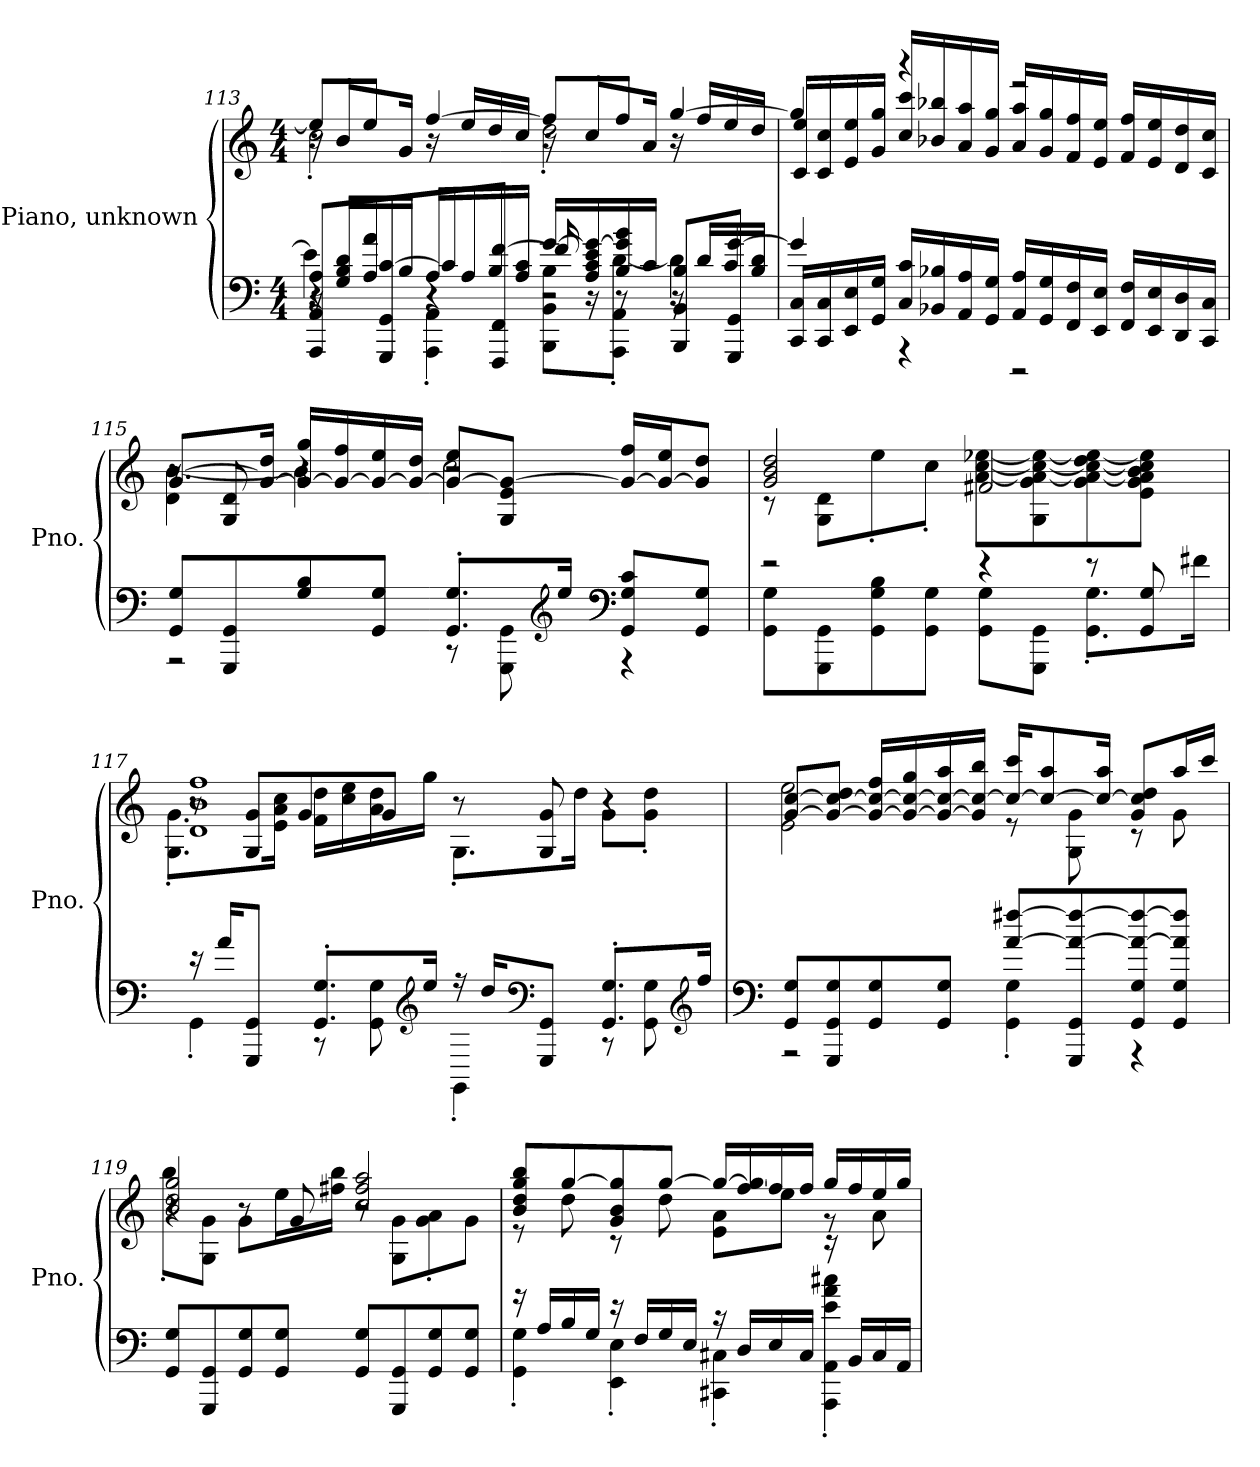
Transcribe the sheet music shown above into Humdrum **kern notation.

**kern	**kern
*part1	*part1
*staff2	*staff1
*I"Piano, unknown	*
*I'Pno.	*
!!LO:PB:g=z
*clefF4	*clefG2
*k[]	*k[]
*M4/4	*M4/4
=113	=113
*^	*^
*	*^	*	*^
*	*	*^	*	*	*
16r	4r	8AAA/ 8AA/ 8A/L	4e\]	8ee/L]	2cc'\	16r
16G/ 16B/ 16d/LL	.	.	.	.	.	8b'/L
16A/ 16a/	.	8GGG/ 8GG/ [8c/	.	8ee/J	.	.
16B/JJ	.	.	.	.	.	16g/Jk
16A/LL	4AAA\' 4AA\'	8c/]	4r	[4ff/	.	16r
16A/	.	.	.	.	.	16ee/LL
16B/	.	8FFF/ 8FF/ [8f/J	.	.	.	16dd/
16A/ 16c/JJ	.	.	.	.	.	16cc/JJ
[16g/LL	8BBB\ 8BB\ 8B\L	16f/]	2r	8ff/L]	2dd'\	16r
16A/ 16c/ 16e/ 16g/_	.	16r	.	.	.	8cc'/L
16B/ 16g/] 16b/	8AAA\' 8AA\' [8d\'J	8r	.	8ff/J	.	.
16c/JJ	.	.	.	.	.	16a/Jk
16r	4d\]	8BBB/ 8BB/ 8B/L	.	[4gg/	.	16r
16d/LL	.	.	.	.	.	16ff/LL
16c/	.	8GGG/ 8GG/ [8g/J	.	.	.	16ee/
16B/ 16d/JJ	.	.	.	.	.	16dd/JJ
*	*v	*v	*v	*	*	*
*	*	*	*v	*v
=114	=114	=114	=114
16CC/ 16C/LL	4g/]	4gg/]	16c/ 16ee/LL
16CC/ 16C/	.	.	16c/ 16cc/
16EE/ 16E/	.	.	16e/ 16ee/
16GG/ 16G/JJ	.	.	16g/ 16gg/JJ
16C/ 16c/LL	4r	4r	16cc/ 16ccc/LL
16BB-X/ 16B-X/	.	.	16b-X/ 16bb-X/
16AA/ 16A/	.	.	16a/ 16aa/
16GG/ 16G/JJ	.	.	16g/ 16gg/JJ
16AA/ 16A/LL	2r	2r	16a/ 16aa/LL
16GG/ 16G/	.	.	16g/ 16gg/
16FF/ 16F/	.	.	16f/ 16ff/
16EE/ 16E/JJ	.	.	16e/ 16ee/JJ
16FF/ 16F/LL	.	.	16f/ 16ff/LL
16EE/ 16E/	.	.	16e/ 16ee/
16DD/ 16D/	.	.	16d/ 16dd/
16CC/ 16C/JJ	.	.	16c/ 16cc/JJ
!!LO:LB:g=z
=115	=115	=115	=115
*	*	*	*^
8GG/ 8G/L	2r	[8.g/L	4d\ [4b\	8r
8GGG/ 8GG/	.	.	.	8G/ 8d/
.	.	16g/_ 16dd/Jk	.	.
8G/ 8B/	.	16g/_ 16gg/LL	4b\]	4r
.	.	16g/_ 16ff/	.	.
8GG/ 8G/J	.	16g/_ 16ee/	.	.
.	.	16g/_ 16dd/JJ	.	.
8.GG/' 8.G/'L	8r	8g/_ 8ee/L	2cc\	2r
.	8GGG\ 8GG\	8G/ 8e/ 8g/_J	.	.
*clefG2	*	*	*	*
16ee/Jk	.	.	.	.
*clefF4	*	*	*	*
8GG/ 8G/ 8c/L	4r	16g/_ 16ff/LL	.	.
.	.	16g/_ 16ee/J	.	.
8GG/ 8G/J	.	8g/] 8dd/J	.	.
*	*	*	*v	*v
=116	=116	=116	=116
2r	8GG\ 8G\L	2g/ 2b/ 2dd/	8r
.	8GGG\ 8GG\	.	8G\ 8d\L
.	8GG\ 8G\ 8B\	.	8ee'\
.	8GG\ 8G\J	.	8cc'\J
4r	8GG\ 8G\L	2f#X/	[8a\ [8cc\ [8ee-X\L
.	8GGG\ 8GG\J	.	8G\ 8g\ 8a\_ 8cc\_ 8ee-\_
8r	8.GG\' 8.G\'L	.	8g\ 8a\_ 8cc\_ 8dd\ 8ee-\_
8GG/ 8G/	.	.	8e\ 8g\ 8a\] 8b\ 8cc\] 8ee-\]J
.	16f#X\Jk	.	.
!!LO:LB:g=z
=117	=117	=117	=117
*	*	*	*^
16r	4GG'\	1d 1b 1ff	8.G\' 8.g\'L	8r
16a/KL	.	.	.	.
8GGG/ 8GG/J	.	.	.	8G/ 8g/L
.	.	.	16e\ 16a\ 16cc\Jk	.
8.GG/' 8.G/'L	8r	.	16f\ 16dd\LL	8g/
.	.	.	16cc\ 16ee\	.
.	8GG\ 8G\	.	16a\ 16dd\	8g/J
*clefG2	*	*	*	*
16ee/Jk	.	.	16gg\JJ	.
16r	4GG'\	.	8.G'\L	8r
16dd/KL	.	.	.	.
*clefF4	*	*	*	*
8GGG/ 8GG/J	.	.	.	8G/ 8g/
.	.	.	16dd\Jk	.
8.GG/' 8.G/'L	8r	.	8g\L	4r
.	8GG\ 8G\	.	8g\' 8dd\'J	.
*clefG2	*	*	*	*
16ff/Jk	.	.	.	.
*	*	*v	*v	*v
=118	=118	=118
*clefF4	*	*
*	*	*^
8GG/ 8G/L	2r	[8g/ [8cc/L	2e\ 2ee\
8GGG/ 8GG/ 8G/	.	8g/_ 8cc/_ 8dd/J	.
8GG/ 8G/	.	16g/_ 16cc/_ 16ff/LL	.
.	.	16g/_ 16cc/_ 16gg/	.
8GG/ 8G/J	.	16g/_ 16cc/_ 16aa/	.
.	.	16g/] 16cc/_ 16bb/JJ	.
[8a/ [8ff#X/L	4GG\' 4G\'	16cc/_ 16ccc/KL	8r
.	.	8cc/_ 8aa/	.
8GGG/ 8GG/ 8a/_ 8ff#/_	.	.	8G\ 8g\
.	.	16cc/_ 16aa/Jk	.
8GG/ 8G/ 8a/_ 8ff#/_	4r	8g/ 8cc/] 8dd/L	8r
8GG/ 8G/ 8a/] 8ff#/]J	.	16aa/L	8g\
.	.	16ccc/JJ	.
*v	*v	*	*
!!LO:LB:g=z
=119	=119	=119
*	*	*^
8GG/ 8G/L	2b/ 2dd/ 2gg/	8bb'\L	4r
8GGG/ 8GG/	.	8G\ 8g\J	.
8GG/ 8G/	.	8g\L	8r
8GG/ 8G/J	.	16ee\L	8g/
.	.	16ff#X\ 16bb\JJ	.
8GG/ 8G/L	2cc/ 2ff#/ 2aa/	8r	2r
8GGG/ 8GG/	.	8G\ 8g\L	.
8GG/ 8G/	.	8g\' 8a\'	.
8GG/ 8G/J	.	8g\J	.
*	*	*v	*v
=120	=120	=120
*^	*	*
16r	4GG\' 4G\'	8b/ 8dd/ 8gg/ 8bb/L	8r
16A/LL	.	.	.
16B/	.	[8gg/	8dd\
16G/JJ	.	.	.
16r	4EE\' 4E\'	8g/ 8b/ 8gg/]	8r
16F/LL	.	.	.
16G/	.	[8gg/J	8dd\
16E/JJ	.	.	.
16r	4CC#X\' 4C#X\'	16gg/LL_	8e\ 8a\L
16D/LL	.	[16ff/ 16gg/]	.
16E/	.	16ff/]	8ee\J
16C#/JJ	.	16ff/JJ	.
16r	4AAA\' 4AA\' 4e\' 4a\' 4cc#X\'	16gg/LL	8r
16BB/LL	.	16ff/	.
16C#/	.	16ee/	8a\
16AA/JJ	.	16gg/JJ	.
*v	*v	*	*
*	*v	*v
=	=
*-	*-
